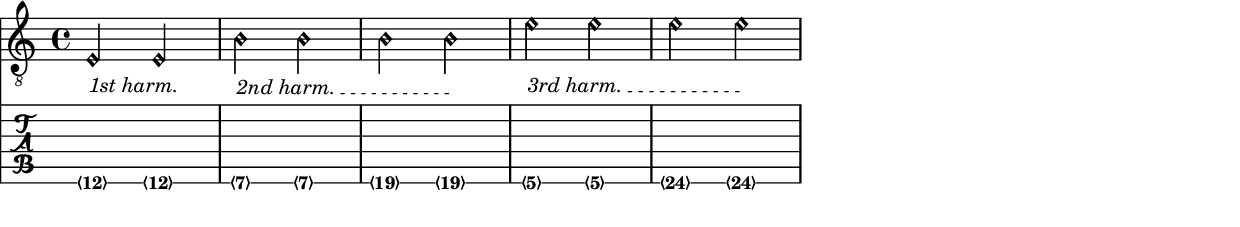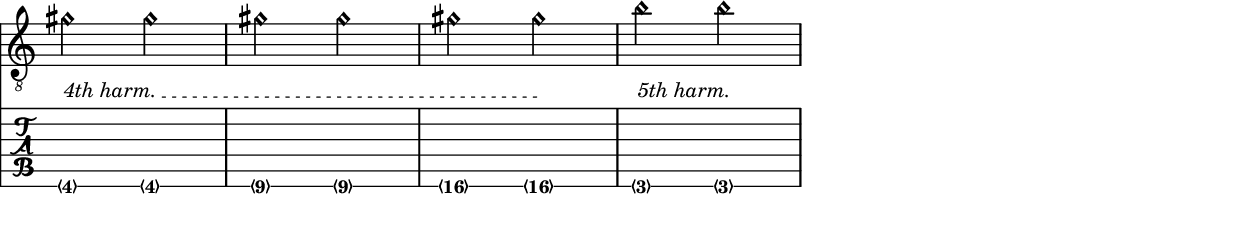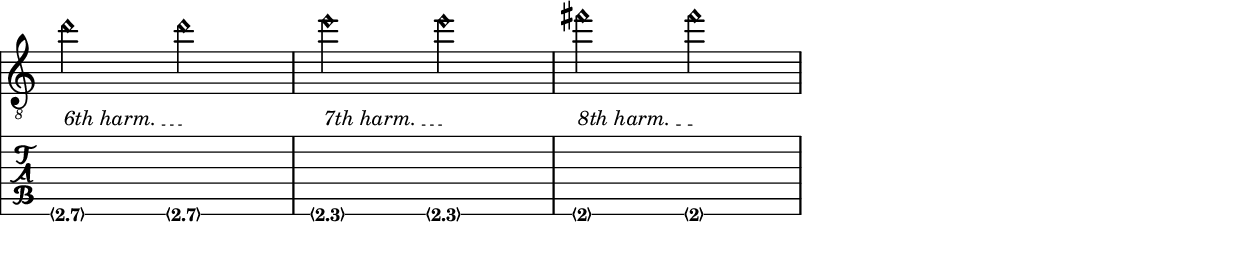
%% Generated by lilypond-book
%% Options: [exampleindent=10.16\mm,indent=0\mm,line-width=160\mm,paper-height=845.047\pt,paper-width=597.508\pt,papersize='(cons (* 597.508 pt) (* 845.047 pt)),quote]
\include "lilypond-book-preamble.ly"


% ****************************************************************
% Start cut-&-pastable-section
% ****************************************************************

#(ly:set-option 'eps-box-padding 3.000000)



\paper {
  #(set-paper-size '(cons (* 597.508 pt) (* 845.047 pt)))
  indent = 0\mm
  line-width = 160\mm
  % offset the left padding, also add 1mm as lilypond creates cropped
  % images with a little space on the right
  line-width = #(- line-width (* mm  3.000000) (* mm 1))
  line-width = 160\mm - 2.0 * 10.16\mm
  % offset the left padding, also add 1mm as lilypond creates cropped
  % images with a little space on the right
  line-width = #(- line-width (* mm  3.000000) (* mm 1))
}

\layout {
  
}




% ****************************************************************
% ly snippet:
% ****************************************************************
\sourcefilename "snippets/open-string-harmonics-in-tablature.ly"
\sourcefileline 0
%% DO NOT EDIT this file manually; it was automatically
%% generated from the LilyPond Wiki
%% (https://wiki.lilypond.community).
%%
%% Make any changes in the Wiki itself, or in
%% `Documentation/snippets/new/`, then run
%% `scripts/auxiliar/makelsr.pl`.
%%
%% This file is in the public domain.

\version "2.24.0"

\header {
%% Translation of GIT committish: a8a85e19654e46d725563e6deba44083ef137a2c
  texidocja = "
このスニペットは開放弦のハーモニクスを表示する方法を示しています。
"
  doctitleja = "タブ譜で開放弦のハーモニクスを表示する"

%% Translation of GIT committish: 2f3474d9af596d677ed5b7ce720ae4d0954a6b51
  texidocit = "
Questo frammento mostra come scrivere armonici su corde a vuoto.
"
  doctitleit = "Armonici su corde a vuoto in intavolatura"

%% Translation of GIT committish: de1e42ce512f3690387cdd065109bddff1b7bd6d
  texidocfr = "
Voici comment obtenir des harmoniques sur corde à vide (harmoniques
naturelles) dans une tablature.
"

  doctitlefr = "Harmoniques sur corde à vide en tablature"

%% Translation of GIT committish: 4f16fa98fd258f08e64203c793028ea3e363b1c0
  texidoces = "
Referencia para armónicos sobre cuerdas al aire (armónicos
naturales).
"
  doctitlees = "Referencia para armónicos sobre cuerdas al aire"

%% Translation of GIT committish: f86f00c1a8de0f034ba48506de2801c074bd5422
  texidocde = "
Referenz für Flageolett von offenen Saiten:
"
  doctitlede = "Referenz für Flageolett von offenen Saiten"

%% Translation of GIT committish: 8ffecf6be17c6ec2ff87cf31873121a8cce29b09
  texidocca = "
Referència per a armònics sobre cordes a l'aire (armònics naturals):

"
  doctitleca = "Referència per a armònics sobre cordes a l'aire"

  categories = "Fretted strings"

  texidoc = "
This snippet demonstrates open-string harmonics.
"

  doctitle = "Open-string harmonics in tablature"
} % begin verbatim



openStringHarmonics = {
  \textSpannerDown
  \override TextSpanner.staff-padding = 3
  \override TextSpanner.dash-fraction = 0.3
  \override TextSpanner.dash-period = 1

  % first harmonic
  \override TextSpanner.bound-details.left.text =
    \markup\small "1st harm. "
  \harmonicByFret 12 e,2\6\startTextSpan
  \harmonicByRatio #1/2 e,\6\stopTextSpan

  % second harmonic
  \override TextSpanner.bound-details.left.text =
    \markup\small "2nd harm. "
  \harmonicByFret 7 e,\6\startTextSpan
  \harmonicByRatio #1/3 e,\6
  \harmonicByFret 19 e,\6
  \harmonicByRatio #2/3 e,\6\stopTextSpan
  %\harmonicByFret 19 < e,\6 a,\5 d\4 >
  %\harmonicByRatio #2/3 < e,\6 a,\5 d\4 >

  % third harmonic
  \override TextSpanner.bound-details.left.text =
    \markup\small "3rd harm. "
  \harmonicByFret 5 e,\6\startTextSpan
  \harmonicByRatio #1/4 e,\6
  \harmonicByFret 24 e,\6
  \harmonicByRatio #3/4 e,\6\stopTextSpan
  \break

  % fourth harmonic
  \override TextSpanner.bound-details.left.text =
    \markup\small "4th harm. "
  \harmonicByFret 4 e,\6\startTextSpan
  \harmonicByRatio #1/5 e,\6
  \harmonicByFret 9 e,\6
  \harmonicByRatio #2/5 e,\6
  \harmonicByFret 16 e,\6
  \harmonicByRatio #3/5 e,\6\stopTextSpan

  % fifth harmonic
  \override TextSpanner.bound-details.left.text =
    \markup\small "5th harm. "
  \harmonicByFret 3 e,\6\startTextSpan
  \harmonicByRatio #1/6 e,\6\stopTextSpan
  \break

  % sixth harmonic
  \override TextSpanner.bound-details.left.text =
    \markup\small "6th harm. "
  \harmonicByFret 2.7 e,\6\startTextSpan
  \harmonicByRatio #1/7 e,\6\stopTextSpan

  % seventh harmonic
  \override TextSpanner.bound-details.left.text =
    \markup\small "7th harm. "
  \harmonicByFret 2.3 e,\6\startTextSpan
  \harmonicByRatio #1/8 e,\6\stopTextSpan

  % eighth harmonic
  \override TextSpanner.bound-details.left.text =
    \markup\small "8th harm. "
  \harmonicByFret 2 e,\6\startTextSpan
  \harmonicByRatio #1/9 e,\6\stopTextSpan
}

\score {
  <<
    \new Staff \with { \omit StringNumber } {
      \new Voice {
        \clef "treble_8"
        \openStringHarmonics
      }
    }
    \new TabStaff {
      \new TabVoice {
        \openStringHarmonics
      }
    }
  >>
}



% ****************************************************************
% end ly snippet
% ****************************************************************
